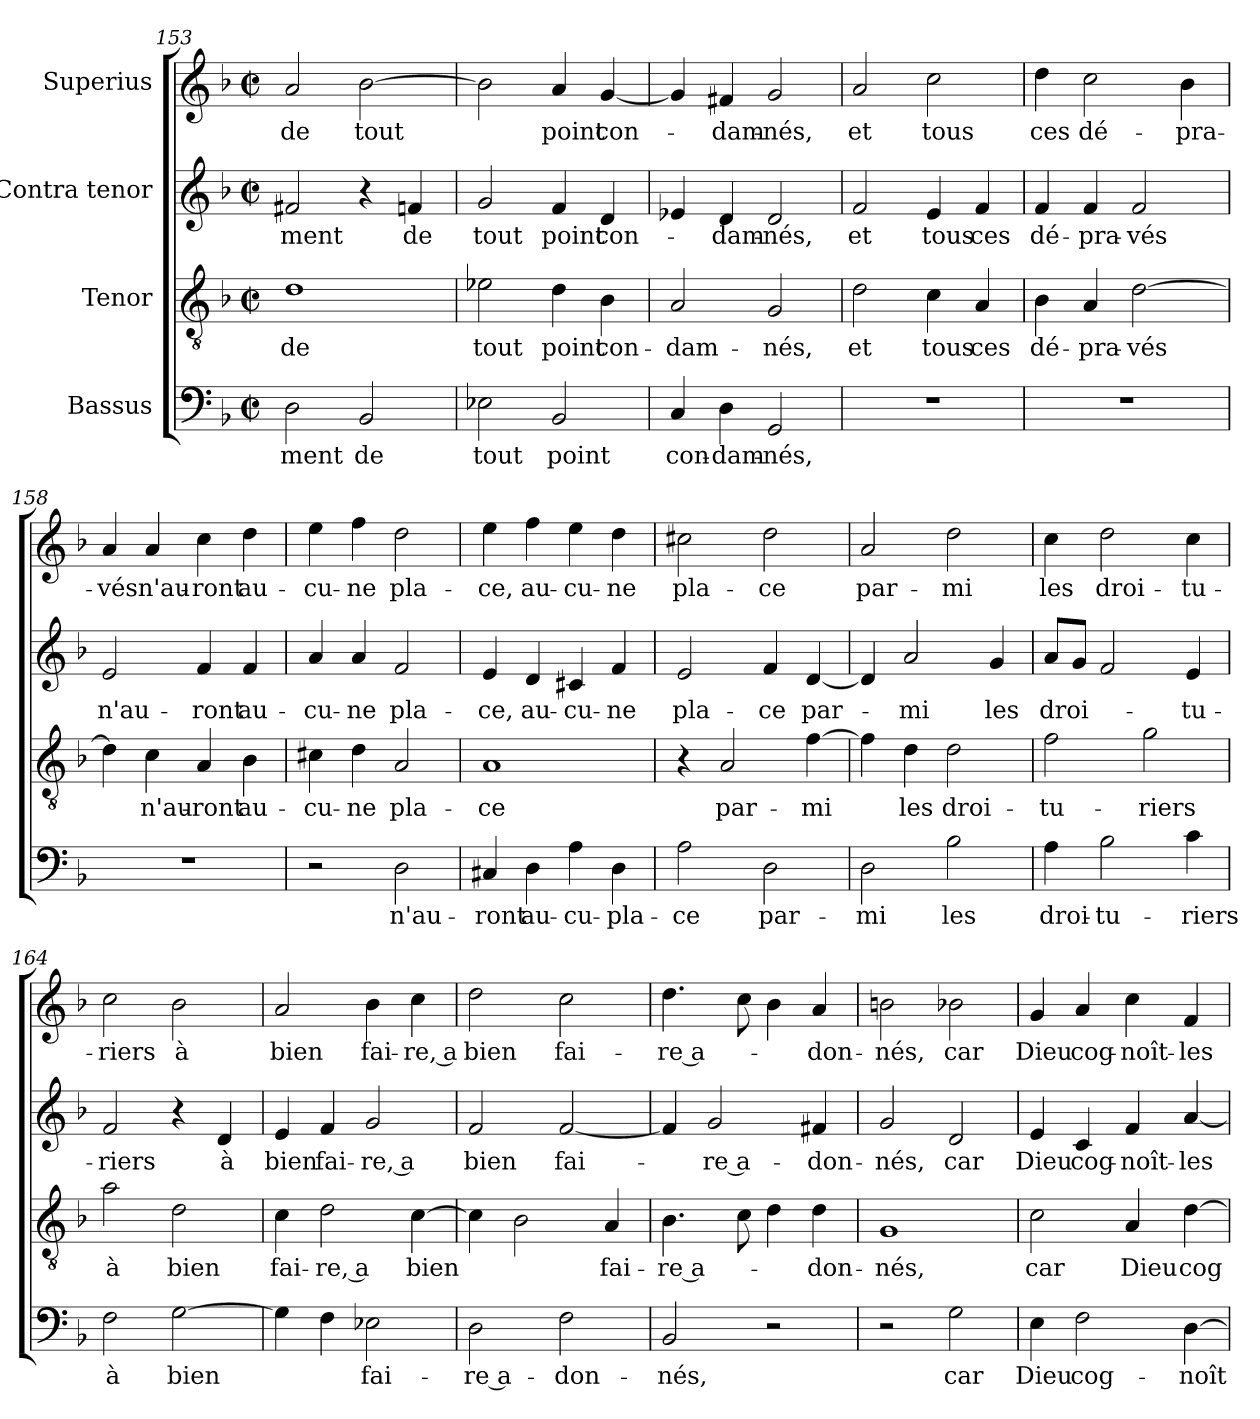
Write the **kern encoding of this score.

**kern	**text	**kern	**text	**kern	**text	**kern	**text
*part4	*part4	*part3	*part3	*part2	*part2	*part1	*part1
*staff4	*staff4	*staff3	*staff3	*staff2	*staff2	*staff1	*staff1
*I"Bassus	*	*I"Tenor	*	*I"Contra tenor	*	*I"Superius	*
*clefF4	*	*clefGv2	*	*clefG2	*	*clefG2	*
*k[b-]	*	*k[b-]	*	*k[b-]	*	*k[b-]	*
*F:	*	*F:	*	*F:	*	*F:	*
*M2/2	*	*M2/2	*	*M2/2	*	*M2/2	*
*met(c|)	*	*met(c|)	*	*met(c|)	*	*met(c|)	*
=153	=153	=153	=153	=153	=153	=153	=153
!	!LO:LY:b	!	!LO:LY:b	!	!LO:LY:b	!	!LO:LY:b
2D\	-ment	1d	de	2f#X/	-ment	2a/	de
!	!LO:LY:b	!	!	!	!	!	!LO:LY:b
2BB-/	de	.	.	4r	.	[2b-\	tout
!	!	!	!	!	!LO:LY:b	!	!
.	.	.	.	4fn/	de	.	.
=154	=154	=154	=154	=154	=154	=154	=154
!	!LO:LY:b	!	!LO:LY:b	!	!LO:LY:b	!	!
2E-X\	tout	2e-X\	tout	2g/	tout	2b-\]	.
!	!LO:LY:b	!	!LO:LY:b	!	!LO:LY:b	!	!LO:LY:b
2BB-/	point	4d\	point	4f/	point	4a/	point
!	!	!	!LO:LY:b	!	!LO:LY:b	!	!LO:LY:b
.	.	4B-\	con-	4d/	con-	[4g/	con-
=155	=155	=155	=155	=155	=155	=155	=155
!	!LO:LY:b	!	!LO:LY:b	!	!	!	!
4C/	con-	2A/	-dam-	4e-X/	.	4g/]	.
!	!LO:LY:b	!	!	!	!LO:LY:b	!	!LO:LY:b
4D\	-dam-	.	.	4d/	-dam-	4f#X/	-dam-
!	!LO:LY:b	!	!LO:LY:b	!	!LO:LY:b	!	!LO:LY:b
2GG/	-nés,	2G/	-nés,	2d/	-nés,	2g/	-nés,
=156	=156	=156	=156	=156	=156	=156	=156
!	!	!	!LO:LY:b	!	!LO:LY:b	!	!LO:LY:b
1r	.	2d\	et	2f/	et	2a/	et
!	!	!	!LO:LY:b	!	!LO:LY:b	!	!LO:LY:b
.	.	4c\	tous	4e/	tous	2cc\	tous
!	!	!	!LO:LY:b	!	!LO:LY:b	!	!
.	.	4A/	ces	4f/	ces	.	.
=157	=157	=157	=157	=157	=157	=157	=157
!	!	!	!LO:LY:b	!	!LO:LY:b	!	!LO:LY:b
1r	.	4B-\	dé-	4f/	dé-	4dd\	ces
!	!	!	!LO:LY:b	!	!LO:LY:b	!	!LO:LY:b
.	.	4A/	-pra-	4f/	-pra-	2cc\	dé-
!	!	!	!LO:LY:b	!	!LO:LY:b	!	!
.	.	[2d\	-vés	2f/	-vés	.	.
!	!	!	!	!	!	!	!LO:LY:b
.	.	.	.	.	.	4b-\	-pra-
!!LO:LB:g=z
=158	=158	=158	=158	=158	=158	=158	=158
!	!	!	!	!	!LO:LY:b	!	!LO:LY:b
1r	.	4d\]	.	2e/	n'au-	4a/	-vés
!	!	!	!LO:LY:b	!	!	!	!LO:LY:b
.	.	4c\	n'au-	.	.	4a/	n'au-
!	!	!	!LO:LY:b	!	!LO:LY:b	!	!LO:LY:b
.	.	4A/	-ront	4f/	-ront	4cc\	-ront
!	!	!	!LO:LY:b	!	!LO:LY:b	!	!LO:LY:b
.	.	4B-\	au-	4f/	au-	4dd\	au-
=159	=159	=159	=159	=159	=159	=159	=159
!	!	!	!LO:LY:b	!	!LO:LY:b	!	!LO:LY:b
2r	.	4c#X\	-cu-	4a/	-cu-	4ee\	-cu-
!	!	!	!LO:LY:b	!	!LO:LY:b	!	!LO:LY:b
.	.	4d\	-ne	4a/	-ne	4ff\	-ne
!	!LO:LY:b	!	!LO:LY:b	!	!LO:LY:b	!	!LO:LY:b
2D\	n'au-	2A/	pla-	2f/	pla-	2dd\	pla-
=160	=160	=160	=160	=160	=160	=160	=160
!	!LO:LY:b	!	!LO:LY:b	!	!LO:LY:b	!	!LO:LY:b
4C#X/	-ront	1A	-ce	4e/	-ce,	4ee\	-ce,
!	!LO:LY:b	!	!	!	!LO:LY:b	!	!LO:LY:b
4D\	au-	.	.	4d/	au-	4ff\	au-
!	!LO:LY:b	!	!	!	!LO:LY:b	!	!LO:LY:b
4A\	-cu-	.	.	4c#X/	-cu-	4ee\	-cu-
!	!LO:LY:b	!	!	!	!LO:LY:b	!	!LO:LY:b
4D\	-pla-	.	.	4f/	-ne	4dd\	-ne
=161	=161	=161	=161	=161	=161	=161	=161
!	!LO:LY:b	!	!	!	!LO:LY:b	!	!LO:LY:b
2A\	-ce	4r	.	2e/	pla-	2cc#X\	pla-
!	!	!	!LO:LY:b	!	!	!	!
.	.	2A/	par-	.	.	.	.
!	!LO:LY:b	!	!	!	!LO:LY:b	!	!LO:LY:b
2D\	par-	.	.	4f/	-ce	2dd\	-ce
!	!	!	!LO:LY:b	!	!LO:LY:b	!	!
.	.	[4f\	-mi	[4d/	par-	.	.
=162	=162	=162	=162	=162	=162	=162	=162
!	!LO:LY:b	!	!	!	!	!	!LO:LY:b
2D\	-mi	4f\]	.	4d/]	.	2a/	par-
!	!	!	!LO:LY:b	!	!LO:LY:b	!	!
.	.	4d\	les	2a/	-mi	.	.
!	!LO:LY:b	!	!LO:LY:b	!	!	!	!LO:LY:b
2B-\	les	2d\	droi-	.	.	2dd\	-mi
!	!	!	!	!	!LO:LY:b	!	!
.	.	.	.	4g/	les	.	.
=163	=163	=163	=163	=163	=163	=163	=163
!	!LO:LY:b	!	!LO:LY:b	!	!LO:LY:b	!	!LO:LY:b
4A\	droi-	2f\	-tu-	8a/L	droi-	4cc\	les
.	.	.	.	8g/J	.	.	.
!	!LO:LY:b	!	!	!	!	!	!LO:LY:b
2B-\	-tu-	.	.	2f/	.	2dd\	droi-
!	!	!	!LO:LY:b	!	!	!	!
.	.	2g\	-riers	.	.	.	.
!	!LO:LY:b	!	!	!	!LO:LY:b	!	!LO:LY:b
4c\	-riers	.	.	4e/	-tu-	4cc\	-tu-
=164	=164	=164	=164	=164	=164	=164	=164
!	!LO:LY:b	!	!LO:LY:b	!	!LO:LY:b	!	!LO:LY:b
2F\	à	2a\	à	2f/	-riers	2cc\	-riers
!	!LO:LY:b	!	!LO:LY:b	!	!	!	!LO:LY:b
[2G\	bien	2d\	bien	4r	.	2b-\	à
!	!	!	!	!	!LO:LY:b	!	!
.	.	.	.	4d/	à	.	.
!!LO:PB:g=z
=165	=165	=165	=165	=165	=165	=165	=165
!	!	!	!LO:LY:b	!	!LO:LY:b	!	!LO:LY:b
4G\]	.	4c\	fai-	4e/	bien	2a/	bien
!	!	!	!LO:LY:b	!	!LO:LY:b	!	!
4F\	.	2d\	-re, a	4f/	fai-	.	.
!	!LO:LY:b	!	!	!	!LO:LY:b	!	!LO:LY:b
2E-X\	fai-	.	.	2g/	-re, a	4b-\	fai-
!	!	!	!LO:LY:b	!	!	!	!LO:LY:b
.	.	[4c\	bien	.	.	4cc\	-re, a
=166	=166	=166	=166	=166	=166	=166	=166
!	!LO:LY:b	!	!	!	!LO:LY:b	!	!LO:LY:b
2D\	-re a-	4c\]	.	2f/	bien	2dd\	bien
.	.	2B-\	.	.	.	.	.
!	!LO:LY:b	!	!	!	!LO:LY:b	!	!LO:LY:b
2F\	-don-	.	.	[2f/	fai-	2cc\	fai-
!	!	!	!LO:LY:b	!	!	!	!
.	.	4A/	fai-	.	.	.	.
=167	=167	=167	=167	=167	=167	=167	=167
!	!LO:LY:b	!	!LO:LY:b	!	!	!	!LO:LY:b
2BB-/	-nés,	4.B-\	-re a-	4f/]	.	4.dd\	-re a-
!	!	!	!	!	!LO:LY:b	!	!
.	.	.	.	2g/	-re a-	.	.
.	.	8c\	.	.	.	8cc\	.
2r	.	4d\	.	.	.	4b-\	.
!	!	!	!LO:LY:b	!	!LO:LY:b	!	!LO:LY:b
.	.	4d\	-don-	4f#X/	-don-	4a/	-don-
=168	=168	=168	=168	=168	=168	=168	=168
!	!	!	!LO:LY:b	!	!LO:LY:b	!	!LO:LY:b
2r	.	1G	-nés,	2g/	-nés,	2bn\	-nés,
!	!LO:LY:b	!	!	!	!LO:LY:b	!	!LO:LY:b
2G\	car	.	.	2d/	car	2b-X\	car
=169	=169	=169	=169	=169	=169	=169	=169
!	!LO:LY:b	!	!LO:LY:b	!	!LO:LY:b	!	!LO:LY:b
4E\	Dieu	2c\	car	4e/	Dieu	4g/	Dieu
!	!LO:LY:b	!	!	!	!LO:LY:b	!	!LO:LY:b
2F\	cog-	.	.	4c/	cog-	4a/	cog-
!	!	!	!LO:LY:b	!	!LO:LY:b	!	!LO:LY:b
.	.	4A/	Dieu	4f/	-noît-	4cc\	-noît-
!	!LO:LY:b	!	!LO:LY:b	!	!LO:LY:b	!	!LO:LY:b
[4D\	-noît-	[4d\	cog-	[4a/	-les	4f/	-les
=	=	=	=	=	=	=	=
*-	*-	*-	*-	*-	*-	*-	*-
